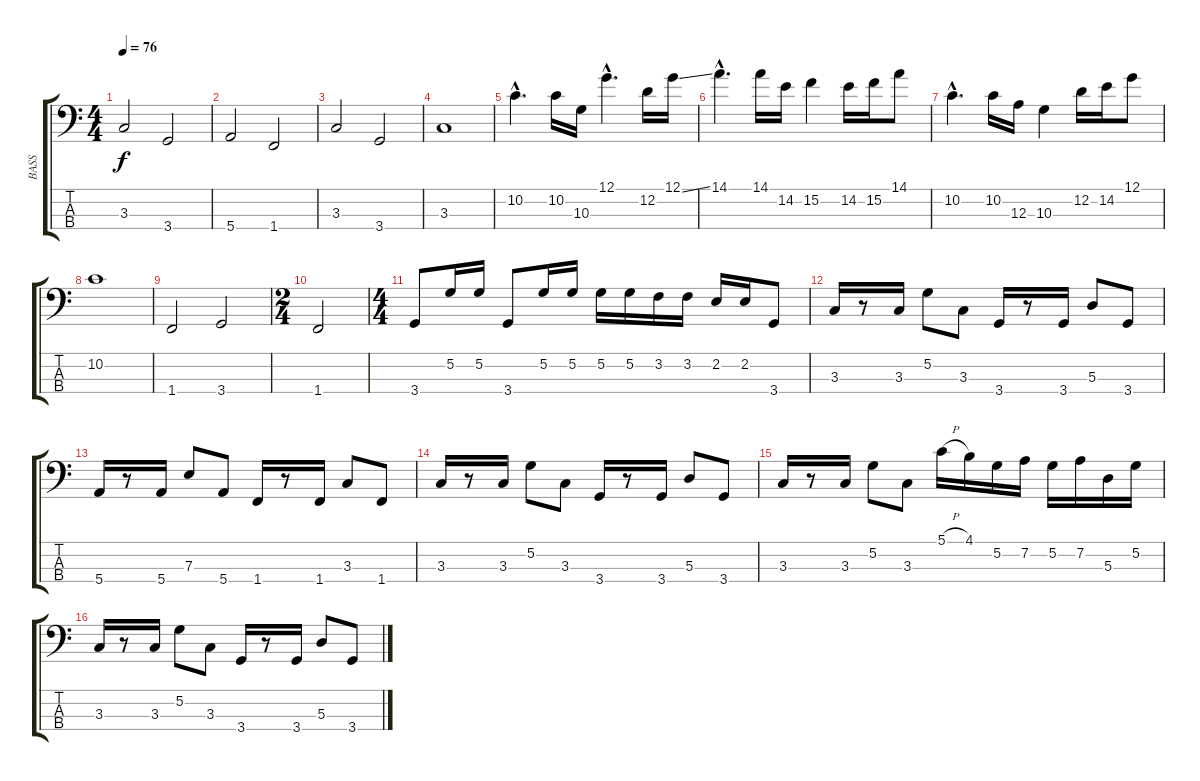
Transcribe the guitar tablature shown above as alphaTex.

\track ("BASS" "BASS") {instrument electricbassfinger}
\staff {score tabs}
\tuning (G2 D2 A1 E1) {hide}
\ts (4 4)
\tempo 76
\clef f4
\ks c
3.3.2{dy f} 3.4.2 |
5.4.2 1.4.2 |
3.3.2 3.4.2 |
3.3.1 |
10.2{hac}.4{d volume 16 instrument electricbassfinger} 10.2.16 10.3.16 12.1{hac}.4{d} 12.2.16 12.1{ss}.16 |
14.1{hac}.4{d} 14.1.16 14.2.16 15.2.4 14.2.16 15.2.16 14.1.8 |
10.2{hac}.4{d} 10.2.16 12.3.16 10.3.4 12.2.16 14.2.16 12.1.8 |
10.2.1 |
1.4.2{volume 14 instrument electricbassfinger} 3.4.2 |
\ts (2 4)
1.4.2 |
\ts (4 4)
3.4.8 5.2.16 5.2.16 3.4.8 5.2.16 5.2.16 5.2.16 5.2.16 3.2.16 3.2.16 2.2.16 2.2.16 3.4.8 |
3.3.16 r.8 3.3.16 5.2.8 3.3.8 3.4.16 r.8 3.4.16 5.3.8 3.4.8 |
5.4.16 r.8 5.4.16 7.3.8 5.4.8 1.4.16 r.8 1.4.16 3.3.8 1.4.8 |
3.3.16 r.8 3.3.16 5.2.8 3.3.8 3.4.16 r.8 3.4.16 5.3.8 3.4.8 |
3.3.16 r.8 3.3.16 5.2.8 3.3.8 5.1{h}.16 4.1.16 5.2.16 7.2.16 5.2.16 7.2.16 5.3.16 5.2.16 |
3.3.16 r.8 3.3.16 5.2.8 3.3.8 3.4.16 r.8 3.4.16 5.3.8 3.4.8
